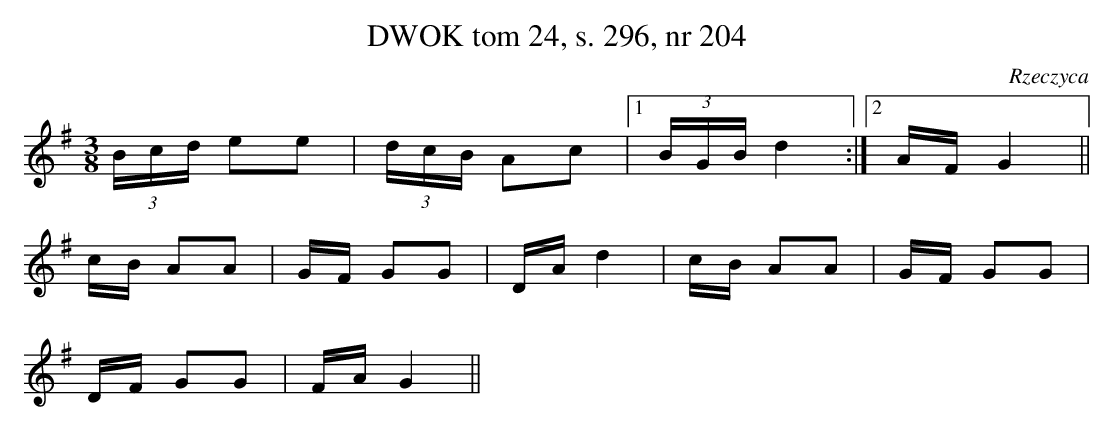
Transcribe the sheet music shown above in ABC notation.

X:1
T: DWOK tom 24, s. 296, nr 204
O: Rzeczyca
L: 1/16
M: 3/8
K: G
(3Bcd e2e2 | (3dcB A2c2 |[1 (3BGB d4 :|[2 AFG4 ||
cB A2A2 | GF G2G2 | DA d4 | cB A2A2 | GF G2G2 |
DF G2G2 | FA G4 ||
